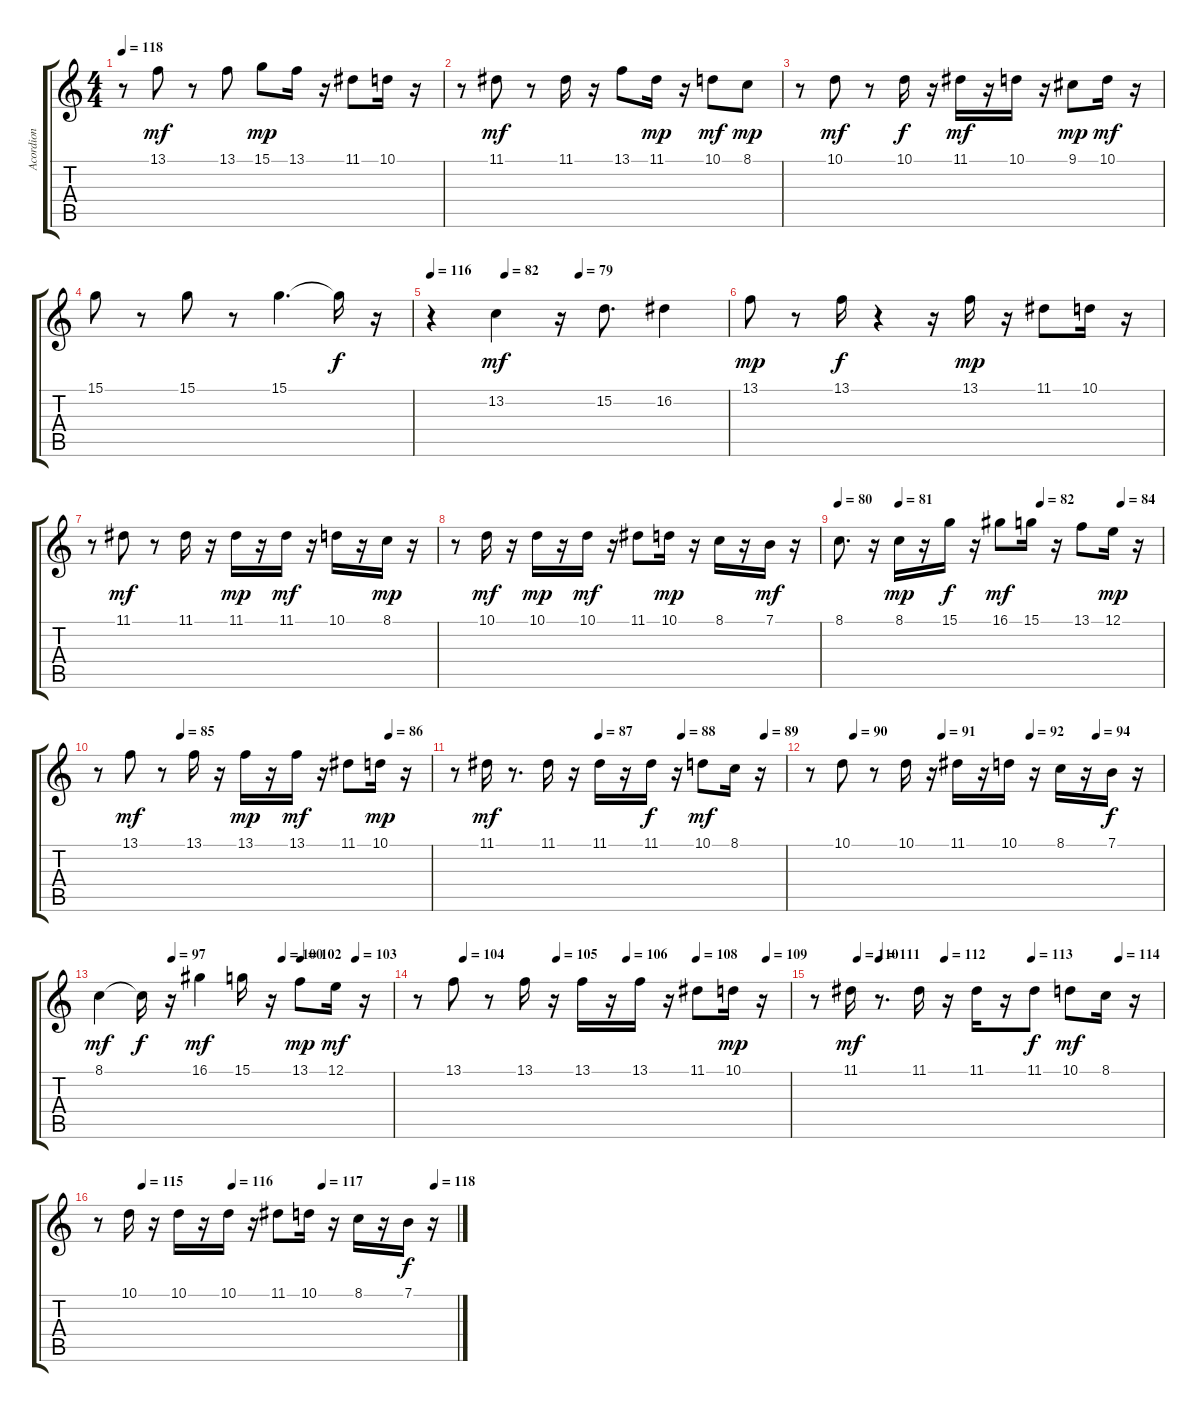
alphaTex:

\track ("Acordion" "Acordion") {instrument accordion}
\staff {score tabs}
\tuning (E4 B3 G3 D3 A2 E2) {hide}
\ts (4 4)
\tempo 118
\clef g2
\ks c
r.8{dy mp} 13.1.8{dy mf} r.8 13.1.8 15.1.8{dy mp} 13.1.16 r.16 11.1.8 10.1.16 r.16 |
r.8 11.1.8{dy mf} r.8 11.1.16 r.16 13.1.8 11.1.16{dy mp} r.16 10.1.8{dy mf} 8.1.8{dy mp} |
r.8 10.1.8{dy mf} r.8 10.1.16{dy f} r.16 11.1.16{dy mf} r.16 10.1.16 r.16 9.1.8{dy mp} 10.1.16{dy mf} r.16 |
15.1.8 r.8 15.1.8 r.8 15.1.4{d} 15.1{t}.16{dy f} r.16 |
\tempo 116
\tempo (82 0.25)
\tempo (79 0.5)
r.4 13.2.4{dy mf} r.16 15.2.8{d} 16.2.4 |
13.1.8{dy mp} r.8 13.1.16{dy f} r.4 r.16 13.1.16{dy mp} r.16 11.1.8 10.1.16 r.16 |
r.8 11.1.8{dy mf} r.8 11.1.16 r.16 11.1.16{dy mp} r.16 11.1.16{dy mf} r.16 10.1.16 r.16 8.1.16{dy mp} r.16 |
r.8 10.1.16{dy mf} r.16 10.1.16{dy mp} r.16 10.1.16{dy mf} r.16 11.1.8 10.1.16{dy mp} r.16 8.1.16 r.16 7.1.16{dy mf} r.16 |
\tempo 80
\tempo (81 0.1875)
\tempo (82 0.625)
\tempo (84 0.875)
8.1.8{d} r.16 8.1.16{dy mp} r.16 15.1.16{dy f} r.16 16.1.8{dy mf} 15.1.16 r.16 13.1.8 12.1.16{dy mp} r.16 |
\tempo (85 0.25)
\tempo (86 0.875)
r.8 13.1.8{dy mf} r.8 13.1.16 r.16 13.1.16{dy mp} r.16 13.1.16{dy mf} r.16 11.1.8 10.1.16{dy mp} r.16 |
\tempo (87 0.4375)
\tempo (88 0.6875)
\tempo (89 0.9375)
r.8 11.1.16{dy mf} r.8{d} 11.1.16 r.16 11.1.16 r.16 11.1.16{dy f} r.16 10.1.8{dy mf} 8.1.16 r.16 |
\tempo (90 0.125)
\tempo (91 0.375)
\tempo (92 0.625)
\tempo (94 0.8125)
r.8 10.1.8 r.8 10.1.16 r.16 11.1.16 r.16 10.1.16 r.16 8.1.16 r.16 7.1.16{dy f} r.16 |
\tempo (97 0.25)
\tempo (100 0.625)
\tempo (102 0.6875)
\tempo (103 0.875)
8.1.4{dy mf} 8.1{t}.16{dy f} r.16 16.1.4{dy mf} 15.1.16 r.16 13.1.8{dy mp} 12.1.16{dy mf} r.16 |
\tempo (104 0.125)
\tempo (105 0.375)
\tempo (106 0.5625)
\tempo (108 0.75)
\tempo (109 0.9375)
r.8 13.1.8 r.8 13.1.16 r.16 13.1.16 r.16 13.1.16 r.16 11.1.8 10.1.16{dy mp} r.16 |
\tempo (110 0.125)
\tempo (111 0.1875)
\tempo (112 0.375)
\tempo (113 0.625)
\tempo (114 0.875)
r.8 11.1.16{dy mf} r.8{d} 11.1.16 r.16 11.1.16 r.16 11.1.8{dy f} 10.1.8{dy mf} 8.1.16 r.16 |
\tempo (115 0.125)
\tempo (116 0.375)
\tempo (117 0.625)
\tempo (118 0.9375)
r.8 10.1.16 r.16 10.1.16 r.16 10.1.16 r.16 11.1.8 10.1.16 r.16 8.1.16 r.16 7.1.16{dy f} r.16
